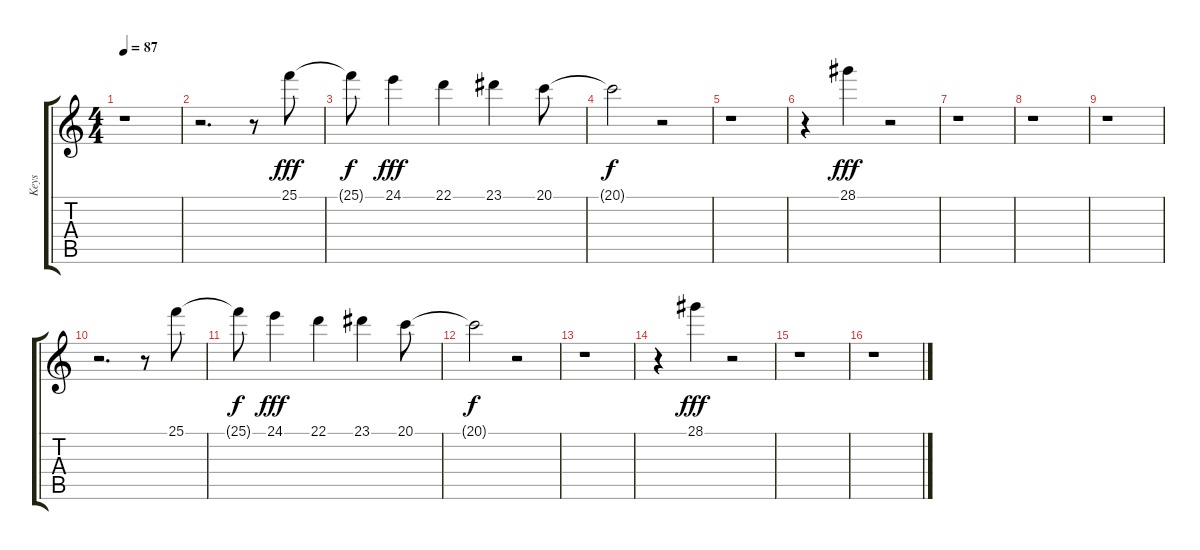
\track ("Keys" "Keys") {instrument lead1square}
\staff {score tabs}
\tuning (E4 B3 G3 D3 A2 E2) {hide}
\ts (4 4)
\tempo 87
\clef g2
\ks c
r.1{dy fff} |
r.2{d} r.8 25.1.8 |
25.1{t}.8{dy f} 24.1.4{dy fff} 22.1.4 23.1.4 20.1.8 |
20.1{t}.2{dy f} r.2 |
r.1 |
r.4 28.1.4{dy fff} r.2 |
r.1 |
r.1 |
r.1 |
r.2{d} r.8 25.1.8 |
25.1{t}.8{dy f} 24.1.4{dy fff} 22.1.4 23.1.4 20.1.8 |
20.1{t}.2{dy f} r.2 |
r.1 |
r.4 28.1.4{dy fff} r.2 |
r.1 |
r.1
